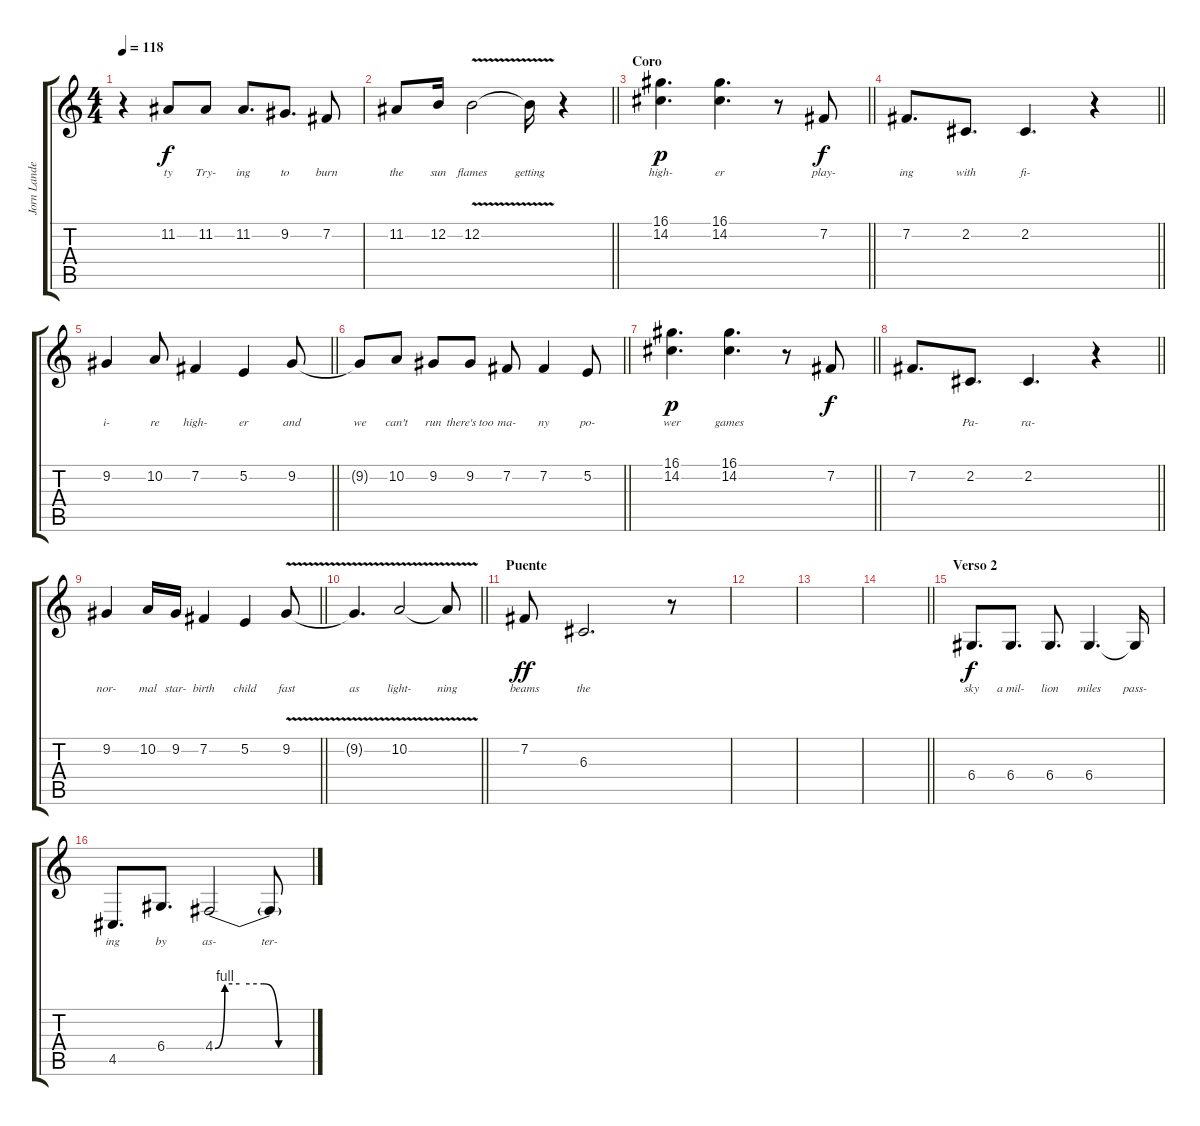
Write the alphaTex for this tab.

\track ("Jorn Lande" "Jorn Lande") {instrument clarinet}
\staff {score tabs}
\tuning (E4 B3 G3 D3 A2 E2) {hide}
\ts (4 4)
\tempo 118
\clef g2
\ks c
r.4{dy f} 11.2.8{lyrics (0 "ty") lyrics (1 "") lyrics (2 "") lyrics (3 "") lyrics (4 "")} 11.2.8{lyrics (0 "Try-") lyrics (1 "") lyrics (2 "") lyrics (3 "") lyrics (4 "")} 11.2.8{d lyrics (0 "ing") lyrics (1 "") lyrics (2 "") lyrics (3 "") lyrics (4 "")} 9.2.8{d lyrics (0 "to") lyrics (1 "") lyrics (2 "") lyrics (3 "") lyrics (4 "")} 7.2.8{lyrics (0 "burn") lyrics (1 "") lyrics (2 "") lyrics (3 "") lyrics (4 "")} |
\barLineRight lightlight
11.2.8{lyrics (0 "the") lyrics (1 "") lyrics (2 "") lyrics (3 "") lyrics (4 "")} 12.2.16{lyrics (0 "sun") lyrics (1 "") lyrics (2 "") lyrics (3 "") lyrics (4 "")} 12.2{v}.2{lyrics (0 "flames") lyrics (1 "") lyrics (2 "") lyrics (3 "") lyrics (4 "")} 12.2{t}.16{lyrics (0 "getting") lyrics (1 "") lyrics (2 "") lyrics (3 "") lyrics (4 "")} r.4 |
\section ("" "Coro")
\barLineRight lightlight
(16.1 14.2).4{d lyrics (0 "high-") lyrics (1 "") lyrics (2 "") lyrics (3 "") lyrics (4 "") dy p} (16.1 14.2).4{d lyrics (0 "er") lyrics (1 "") lyrics (2 "") lyrics (3 "") lyrics (4 "")} r.8 7.2.8{lyrics (0 "play-") lyrics (1 "") lyrics (2 "") lyrics (3 "") lyrics (4 "") dy f} |
\barLineRight lightlight
7.2.8{d lyrics (0 "ing") lyrics (1 "") lyrics (2 "") lyrics (3 "") lyrics (4 "")} 2.2.8{d lyrics (0 "with") lyrics (1 "") lyrics (2 "") lyrics (3 "") lyrics (4 "")} 2.2.4{d lyrics (0 "fi-") lyrics (1 "") lyrics (2 "") lyrics (3 "") lyrics (4 "")} r.4 |
\barLineRight lightlight
9.2.4{lyrics (0 "i-") lyrics (1 "") lyrics (2 "") lyrics (3 "") lyrics (4 "")} 10.2.8{lyrics (0 "re") lyrics (1 "") lyrics (2 "") lyrics (3 "") lyrics (4 "")} 7.2.4{lyrics (0 "high-") lyrics (1 "") lyrics (2 "") lyrics (3 "") lyrics (4 "")} 5.2.4{lyrics (0 "er") lyrics (1 "") lyrics (2 "") lyrics (3 "") lyrics (4 "")} 9.2.8{lyrics (0 "and") lyrics (1 "") lyrics (2 "") lyrics (3 "") lyrics (4 "")} |
\barLineRight lightlight
9.2{t}.8{lyrics (0 "we") lyrics (1 "") lyrics (2 "") lyrics (3 "") lyrics (4 "")} 10.2.8{lyrics (0 "can't") lyrics (1 "") lyrics (2 "") lyrics (3 "") lyrics (4 "")} 9.2.8{lyrics (0 "run") lyrics (1 "") lyrics (2 "") lyrics (3 "") lyrics (4 "")} 9.2.8{lyrics (0 "there's too") lyrics (1 "") lyrics (2 "") lyrics (3 "") lyrics (4 "")} 7.2.8{lyrics (0 "ma-") lyrics (1 "") lyrics (2 "") lyrics (3 "") lyrics (4 "")} 7.2.4{lyrics (0 "ny") lyrics (1 "") lyrics (2 "") lyrics (3 "") lyrics (4 "")} 5.2.8{lyrics (0 "po-") lyrics (1 "") lyrics (2 "") lyrics (3 "") lyrics (4 "")} |
\barLineRight lightlight
(16.1 14.2).4{d lyrics (0 "wer") lyrics (1 "") lyrics (2 "") lyrics (3 "") lyrics (4 "") dy p} (16.1 14.2).4{d lyrics (0 "games") lyrics (1 "") lyrics (2 "") lyrics (3 "") lyrics (4 "")} r.8 7.2.8{lyrics (0 "") lyrics (1 "") lyrics (2 "") lyrics (3 "") lyrics (4 "") dy f} |
\barLineRight lightlight
7.2.8{d lyrics (0 "") lyrics (1 "") lyrics (2 "") lyrics (3 "") lyrics (4 "")} 2.2.8{d lyrics (0 "Pa-") lyrics (1 "") lyrics (2 "") lyrics (3 "") lyrics (4 "")} 2.2.4{d lyrics (0 "ra-") lyrics (1 "") lyrics (2 "") lyrics (3 "") lyrics (4 "")} r.4 |
\barLineRight lightlight
9.2.4{lyrics (0 "nor-") lyrics (1 "") lyrics (2 "") lyrics (3 "") lyrics (4 "")} 10.2.16{lyrics (0 "mal") lyrics (1 "") lyrics (2 "") lyrics (3 "") lyrics (4 "")} 9.2.16{lyrics (0 "star-") lyrics (1 "") lyrics (2 "") lyrics (3 "") lyrics (4 "")} 7.2.4{lyrics (0 "birth") lyrics (1 "") lyrics (2 "") lyrics (3 "") lyrics (4 "")} 5.2.4{lyrics (0 "child") lyrics (1 "") lyrics (2 "") lyrics (3 "") lyrics (4 "")} 9.2{v}.8{lyrics (0 "fast") lyrics (1 "") lyrics (2 "") lyrics (3 "") lyrics (4 "")} |
\barLineRight lightlight
9.2{t}.4{d lyrics (0 "as") lyrics (1 "") lyrics (2 "") lyrics (3 "") lyrics (4 "")} 10.2{v}.2{lyrics (0 "light-") lyrics (1 "") lyrics (2 "") lyrics (3 "") lyrics (4 "")} 10.2{t}.8{lyrics (0 "ning") lyrics (1 "") lyrics (2 "") lyrics (3 "") lyrics (4 "")} |
\section ("" "Puente")
7.2.8{lyrics (0 "beams") lyrics (1 "") lyrics (2 "") lyrics (3 "") lyrics (4 "") dy ff} 6.3.2{d lyrics (0 "the") lyrics (1 "") lyrics (2 "") lyrics (3 "") lyrics (4 "")} r.8 |
|
|
\barLineRight lightlight
|
\section ("" "Verso 2")
6.4.8{d lyrics (0 "sky") lyrics (1 "") lyrics (2 "") lyrics (3 "") lyrics (4 "") dy f} 6.4.8{d lyrics (0 "a mil-") lyrics (1 "") lyrics (2 "") lyrics (3 "") lyrics (4 "")} 6.4.8{d lyrics (0 "lion") lyrics (1 "") lyrics (2 "") lyrics (3 "") lyrics (4 "")} 6.4.4{d lyrics (0 "miles") lyrics (1 "") lyrics (2 "") lyrics (3 "") lyrics (4 "")} 6.4{t}.16{lyrics (0 "pass-") lyrics (1 "") lyrics (2 "") lyrics (3 "") lyrics (4 "")} |
4.5.8{d lyrics (0 "ing") lyrics (1 "") lyrics (2 "") lyrics (3 "") lyrics (4 "")} 6.4.8{d lyrics (0 "by") lyrics (1 "") lyrics (2 "") lyrics (3 "") lyrics (4 "")} 4.4{be (custom 0 0 6 4 15 4 30 4 39 0 45 0 60 0)}.2{lyrics (0 "as-") lyrics (1 "") lyrics (2 "") lyrics (3 "") lyrics (4 "")} 4.4{t}.8{lyrics (0 "ter-") lyrics (1 "") lyrics (2 "") lyrics (3 "") lyrics (4 "")}
